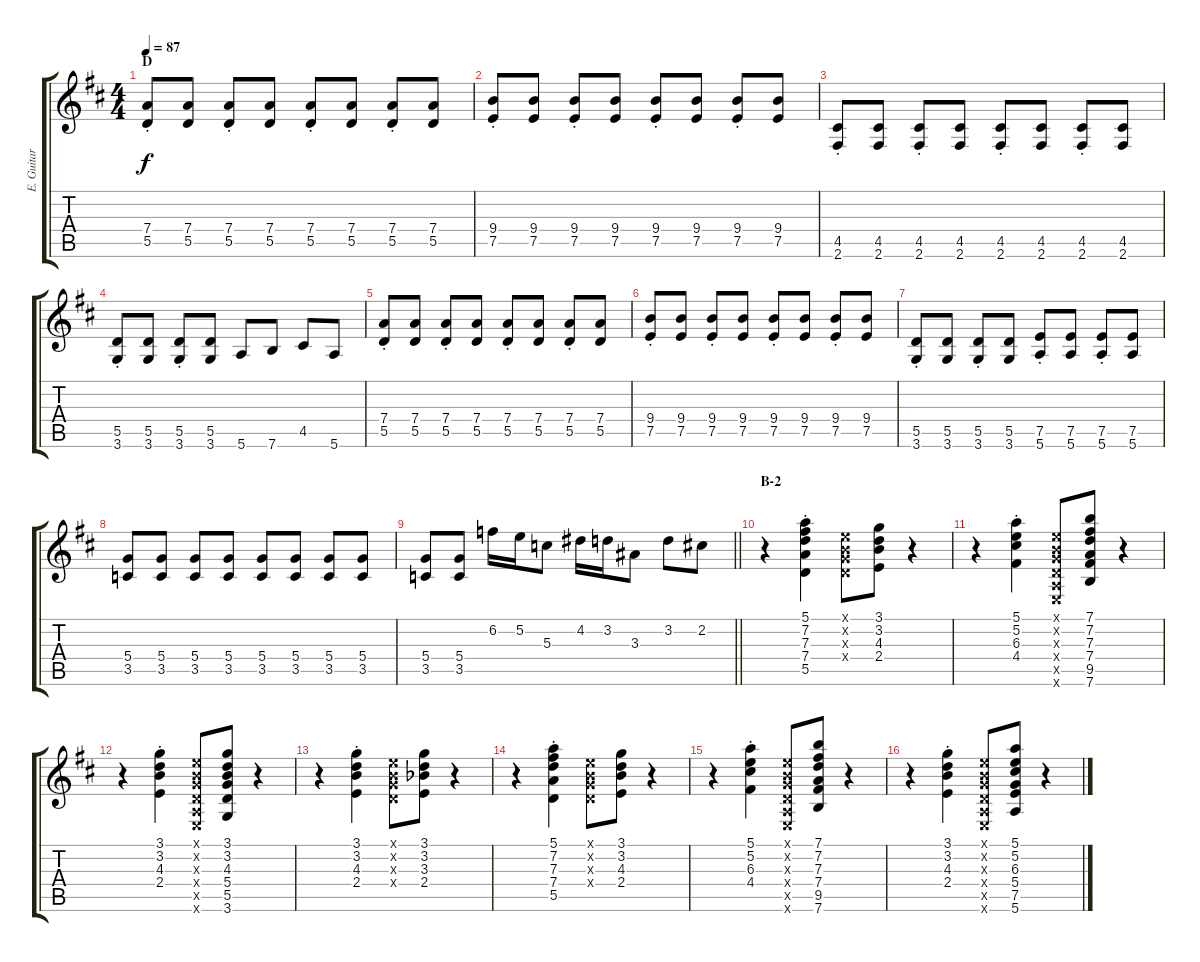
\track ("E. Guitar II" "E. Guitar ") {instrument electricguitarclean}
\staff {score tabs}
\tuning (E4 B3 G3 D3 A2 E2) {hide}
\ts (4 4)
\section ("" "D")
\tempo 87
\clef g2
\ks d
(7.4{st} 5.5{st}).8{dy f} (7.4 5.5).8 (7.4{st} 5.5{st}).8 (7.4 5.5).8 (7.4{st} 5.5{st}).8 (7.4 5.5).8 (7.4{st} 5.5{st}).8 (7.4 5.5).8 |
(9.4{st} 7.5{st}).8 (9.4 7.5).8 (9.4{st} 7.5{st}).8 (9.4 7.5).8 (9.4{st} 7.5{st}).8 (9.4 7.5).8 (9.4{st} 7.5{st}).8 (9.4 7.5).8 |
(4.5{st} 2.6{st}).8 (4.5 2.6).8 (4.5{st} 2.6{st}).8 (4.5 2.6).8 (4.5{st} 2.6{st}).8 (4.5 2.6).8 (4.5{st} 2.6{st}).8 (4.5 2.6).8 |
(5.5{st} 3.6{st}).8 (5.5 3.6).8 (5.5{st} 3.6{st}).8 (5.5 3.6).8 5.6.8 7.6.8 4.5.8 5.6.8 |
(7.4{st} 5.5{st}).8 (7.4 5.5).8 (7.4{st} 5.5{st}).8 (7.4 5.5).8 (7.4{st} 5.5{st}).8 (7.4 5.5).8 (7.4{st} 5.5{st}).8 (7.4 5.5).8 |
(9.4{st} 7.5{st}).8 (9.4 7.5).8 (9.4{st} 7.5{st}).8 (9.4 7.5).8 (9.4{st} 7.5{st}).8 (9.4 7.5).8 (9.4{st} 7.5{st}).8 (9.4 7.5).8 |
(5.5{st} 3.6{st}).8 (5.5 3.6).8 (5.5{st} 3.6{st}).8 (5.5 3.6).8 (7.5{st} 5.6{st}).8 (7.5 5.6).8 (7.5{st} 5.6{st}).8 (7.5 5.6).8 |
(5.4 3.5).8 (5.4 3.5).8 (5.4 3.5).8 (5.4 3.5).8 (5.4 3.5).8 (5.4 3.5).8 (5.4 3.5).8 (5.4 3.5).8 |
\barLineRight lightlight
(5.4 3.5).8 (5.4 3.5).8 6.2.16 5.2.16 5.3.8 4.2.16 3.2.16 3.3.8 3.2.8 2.2.8 |
\section ("" "B-2")
r.4 (5.1{st} 7.2{st} 7.3{st} 7.4{st} 5.5{st}).4 (0.1{x} 0.2{x} 0.3{x} 0.4{x}).8 (3.1 3.2 4.3 2.4).8 r.4 |
r.4 (5.1{st} 5.2{st} 6.3{st} 4.4{st}).4 (0.1{x} 0.2{x} 0.3{x} 0.4{x} 0.5{x} 0.6{x}).8 (7.1 7.2 7.3 7.4 9.5 7.6).8 r.4 |
r.4 (3.1{st} 3.2{st} 4.3{st} 2.4{st}).4 (0.1{x} 0.2{x} 0.3{x} 0.4{x} 0.5{x} 0.6{x}).8 (3.1 3.2 4.3 5.4 5.5 3.6).8 r.4 |
r.4 (3.1{st} 3.2{st} 4.3{st} 2.4{st}).4 (0.1{x} 0.2{x} 0.3{x} 0.4{x}).8 (3.1 3.2 3.3{acc b} 2.4).8 r.4 |
r.4 (5.1{st} 7.2{st} 7.3{st} 7.4{st} 5.5{st}).4 (0.1{x} 0.2{x} 0.3{x} 0.4{x}).8 (3.1 3.2 4.3 2.4).8 r.4 |
r.4 (5.1{st} 5.2{st} 6.3{st} 4.4{st}).4 (0.1{x} 0.2{x} 0.3{x} 0.4{x} 0.5{x} 0.6{x}).8 (7.1 7.2 7.3 7.4 9.5 7.6).8 r.4 |
r.4 (3.1{st} 3.2{st} 4.3{st} 2.4{st}).4 (0.1{x} 0.2{x} 0.3{x} 0.4{x} 0.5{x} 0.6{x}).8 (5.1 5.2 6.3 5.4 7.5 5.6).8 r.4
